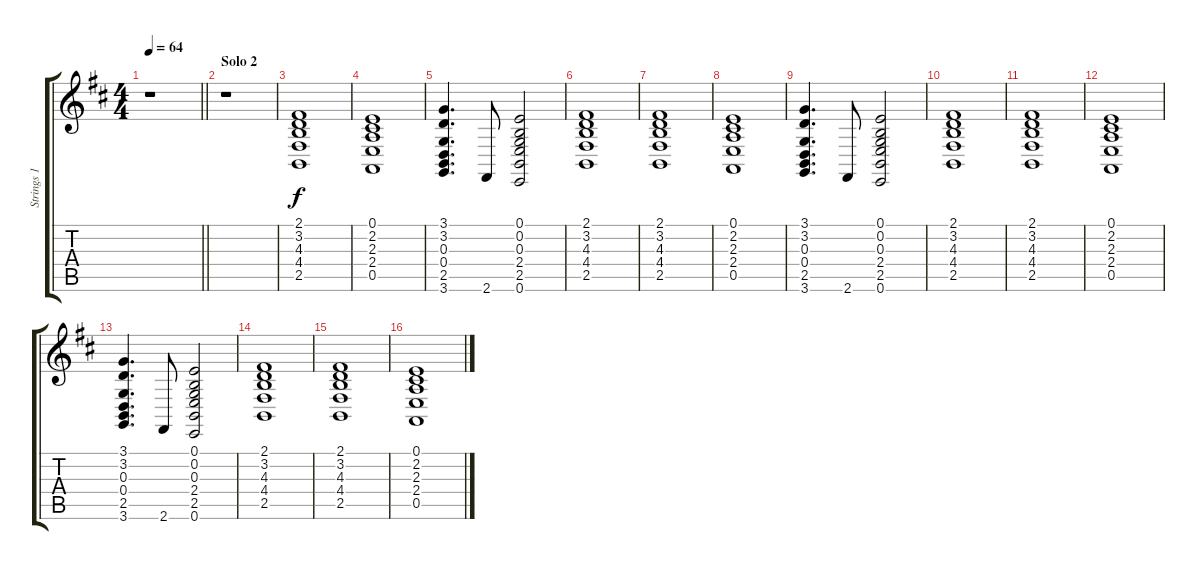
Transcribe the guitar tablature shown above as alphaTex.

\track ("Strings 1" "Strings 1") {instrument synthstrings1}
\staff {score tabs}
\tuning (E4 B3 G3 D3 A2 E2) {hide}
\ts (4 4)
\tempo 64
\clef g2
\barLineRight lightlight
\ks d
r.1{dy f instrument synthstrings1} |
\section ("" "Solo 2")
r.1 |
(2.1 3.2 4.3 4.4 2.5).1{volume 12} |
(0.1 2.2 2.3 2.4 0.5).1 |
(3.1 3.2 0.3 0.4 2.5 3.6).4{d} 2.6.8 (0.1 0.2 0.3 2.4 2.5 0.6).2 |
(2.1 3.2 4.3 4.4 2.5).1 |
(2.1 3.2 4.3 4.4 2.5).1 |
(0.1 2.2 2.3 2.4 0.5).1 |
(3.1 3.2 0.3 0.4 2.5 3.6).4{d} 2.6.8 (0.1 0.2 0.3 2.4 2.5 0.6).2 |
(2.1 3.2 4.3 4.4 2.5).1 |
(2.1 3.2 4.3 4.4 2.5).1 |
(0.1 2.2 2.3 2.4 0.5).1 |
(3.1 3.2 0.3 0.4 2.5 3.6).4{d} 2.6.8 (0.1 0.2 0.3 2.4 2.5 0.6).2 |
(2.1 3.2 4.3 4.4 2.5).1 |
(2.1 3.2 4.3 4.4 2.5).1 |
(0.1 2.2 2.3 2.4 0.5).1
